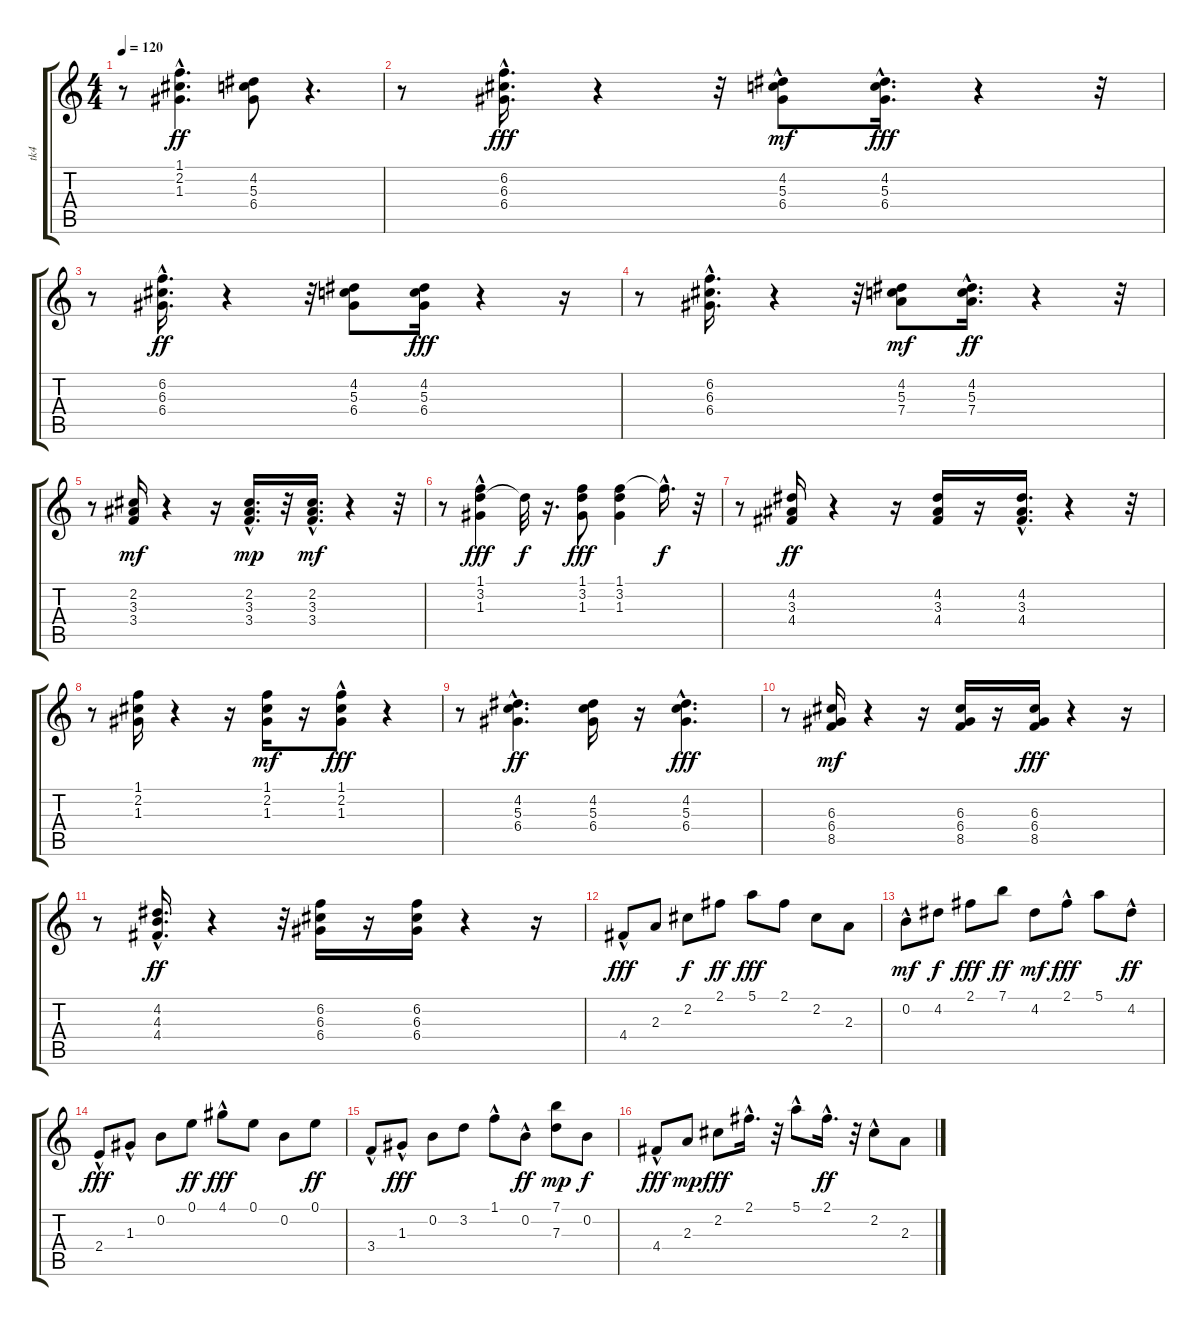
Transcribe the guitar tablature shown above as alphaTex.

\track ("tk4" "tk4") {instrument acousticguitarnylon}
\staff {score tabs}
\tuning (E4 B3 G3 D3 A2 E2) {hide}
\ts (4 4)
\tempo 120
\clef g2
\ks c
r.8{dy ff} (1.1{hac} 2.2 1.3{hac}).4{d} (4.2 5.3 6.4).8 r.4{d} |
r.8 (6.2{hac} 6.3{hac} 6.4{hac}).16{d dy fff} r.4 r.32 (4.2 5.3{hac} 6.4{hac}).8{dy mf} (4.2{hac} 5.3{hac} 6.4{hac}).16{d dy fff} r.4 r.32 |
r.8 (6.2{hac} 6.3{hac} 6.4{hac}).16{d dy ff} r.4 r.32 (4.2 5.3 6.4).8 (4.2 5.3 6.4).16{dy fff} r.4 r.16 |
r.8 (6.2{hac} 6.3{hac} 6.4{hac}).16{d} r.4 r.32 (4.2 5.3 7.4).8{dy mf} (4.2 5.3 7.4{hac}).16{d dy ff} r.4 r.32 |
r.8 (2.2 3.3 3.4).16{dy mf} r.4 r.16 (2.2 3.3{hac} 3.4).16{d dy mp} r.32 (2.2 3.3{hac} 3.4).16{d dy mf} r.4 r.32 |
r.8 (1.1 3.2 1.3{hac}).4{dy fff} 3.2{t}.32{dy f} r.16{d} (1.1 3.2 1.3).8{dy fff} (1.1 3.2 1.3).4 1.1{hac t}.16{d dy f} r.32 |
r.8 (4.2 3.3 4.4).16{dy ff} r.4 r.16 (4.2 3.3 4.4).16 r.16 (4.2{hac} 3.3{hac} 4.4).16{d} r.4 r.32 |
r.8 (1.1 2.2 1.3).16 r.4 r.16 (1.1 2.2 1.3).16{dy mf} r.16 (1.1 2.2 1.3{hac}).8{dy fff} r.4 |
r.8 (4.2{hac} 5.3 6.4).4{d dy ff} (4.2 5.3 6.4).16 r.16 (4.2{hac} 5.3{hac} 6.4{hac}).4{d dy fff} |
r.8 (6.3 6.4 8.5).16{dy mf} r.4 r.16 (6.3 6.4 8.5).16 r.16 (6.3 6.4 8.5).16{dy fff} r.4 r.16 |
r.8 (4.2{hac} 4.3{hac} 4.4).16{d dy ff} r.4 r.32 (6.2 6.3 6.4).16 r.16 (6.2 6.3 6.4).16 r.4 r.16 |
4.4{hac}.8{dy fff} 2.3.8 2.2.8{dy f} 2.1.8{dy ff} 5.1.8{dy fff} 2.1.8 2.2.8 2.3.8 |
0.2{hac}.8{dy mf} 4.2.8{dy f} 2.1.8{dy fff} 7.1.8{dy ff} 4.2.8{dy mf} 2.1{hac}.8{dy fff} 5.1.8 4.2{hac}.8{dy ff} |
2.4{hac}.8{dy fff} 1.3{hac}.8 0.2.8 0.1.8{dy ff} 4.1{hac}.8{dy fff} 0.1.8 0.2.8 0.1.8{dy ff} |
3.4{hac}.8 1.3{hac}.8{dy fff} 0.2.8 3.2.8 1.1{hac}.8 0.2{hac}.8{dy ff} (7.1 7.3).8{dy mp} 0.2.8{dy f} |
4.4{hac}.8{dy fff} 2.3.8{dy mp} 2.2.8{dy fff} 2.1{hac}.16{d} r.32 5.1{hac}.8 2.1{hac}.16{d dy ff} r.32 2.2{hac}.8 2.3.8
